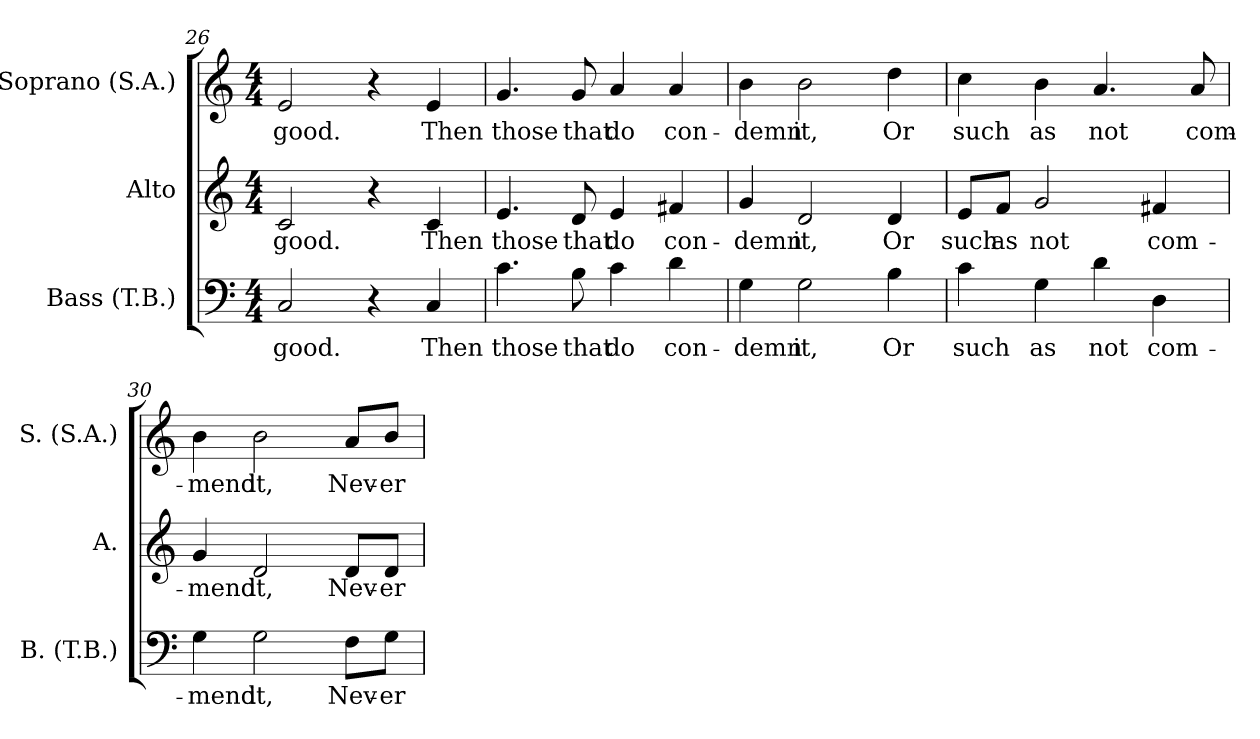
**kern	**text	**kern	**text	**kern	**text
*part3	*part3	*part2	*part2	*part1	*part1
*staff3	*staff3	*staff2	*staff2	*staff1	*staff1
*I"Bass (T.B.)	*	*I"Alto	*	*I"Soprano (S.A.)	*
*I'B. (T.B.)	*	*I'A.	*	*I'S. (S.A.)	*
*clefF4	*	*clefG2	*	*clefG2	*
*k[]	*	*k[]	*	*k[]	*
*C:	*	*C:	*	*C:	*
*M4/4	*	*M4/4	*	*M4/4	*
=26	=26	=26	=26	=26	=26
!	!LO:LY:b:color=#000000	!	!	!	!
!	!	!	!LO:LY:b:color=#000000	!	!
!	!	!	!	!	!LO:LY:b:color=#000000
2Ci/	good.	2ci/	good.	2ei/	good.
4r	.	4r	.	4r	.
!	!LO:LY:b:color=#000000	!	!	!	!
!	!	!	!LO:LY:b:color=#000000	!	!
!	!	!	!	!	!LO:LY:b:color=#000000
4Ci/	Then	4ci/	Then	4ei/	Then
=27	=27	=27	=27	=27	=27
!	!LO:LY:b:color=#000000	!	!	!	!
!	!	!	!LO:LY:b:color=#000000	!	!
!	!	!	!	!	!LO:LY:b:color=#000000
4.ci\	those	4.ei/	those	4.gi/	those
!	!LO:LY:b:color=#000000	!	!	!	!
!	!	!	!LO:LY:b:color=#000000	!	!
!	!	!	!	!	!LO:LY:b:color=#000000
8Bi\	that	8di/	that	8gi/	that
!	!LO:LY:b:color=#000000	!	!	!	!
!	!	!	!LO:LY:b:color=#000000	!	!
!	!	!	!	!	!LO:LY:b:color=#000000
4ci\	do	4ei/	do	4ai/	do
!	!LO:LY:b:color=#000000	!	!	!	!
!	!	!	!LO:LY:b:color=#000000	!	!
!	!	!	!	!	!LO:LY:b:color=#000000
4di\	con-	4f#Xi/	con-	4ai/	con-
=28	=28	=28	=28	=28	=28
!	!LO:LY:b:color=#000000	!	!	!	!
!	!	!	!LO:LY:b:color=#000000	!	!
!	!	!	!	!	!LO:LY:b:color=#000000
4Gi\	-demn	4gi/	-demn	4bi\	-demn
!	!LO:LY:b:color=#000000	!	!	!	!
!	!	!	!LO:LY:b:color=#000000	!	!
!	!	!	!	!	!LO:LY:b:color=#000000
2Gi\	it,	2di/	it,	2bi\	it,
!	!LO:LY:b:color=#000000	!	!	!	!
!	!	!	!LO:LY:b:color=#000000	!	!
!	!	!	!	!	!LO:LY:b:color=#000000
4Bi\	Or	4di/	Or	4ddi\	Or
=29	=29	=29	=29	=29	=29
!	!LO:LY:b:color=#000000	!	!	!	!
!	!	!	!LO:LY:b:color=#000000	!	!
!	!	!	!	!	!LO:LY:b:color=#000000
4ci\	such	8ei/L	such	4cci\	such
!	!	!	!LO:LY:b:color=#000000	!	!
.	.	8fi/J	as	.	.
!	!LO:LY:b:color=#000000	!	!	!	!
!	!	!	!LO:LY:b:color=#000000	!	!
!	!	!	!	!	!LO:LY:b:color=#000000
4Gi\	as	2gi/	not	4bi\	as
!	!LO:LY:b:color=#000000	!	!	!	!
!	!	!	!	!	!LO:LY:b:color=#000000
4di\	not	.	.	4.ai/	not
!	!LO:LY:b:color=#000000	!	!	!	!
!	!	!	!LO:LY:b:color=#000000	!	!
4Di\	com-	4f#Xi/	com-	.	.
!	!	!	!	!	!LO:LY:b:color=#000000
.	.	.	.	8ai/	com-
=30	=30	=30	=30	=30	=30
!	!LO:LY:b:color=#000000	!	!	!	!
!	!	!	!LO:LY:b:color=#000000	!	!
!	!	!	!	!	!LO:LY:b:color=#000000
4Gi\	-mend	4gi/	-mend	4bi\	-mend
!	!LO:LY:b:color=#000000	!	!	!	!
!	!	!	!LO:LY:b:color=#000000	!	!
!	!	!	!	!	!LO:LY:b:color=#000000
2Gi\	it,	2di/	it,	2bi\	it,
!	!LO:LY:b:color=#000000	!	!	!	!
!	!	!	!LO:LY:b:color=#000000	!	!
!	!	!	!	!	!LO:LY:b:color=#000000
8Fi\L	Nev-	8di/L	Nev-	8ai/L	Nev-
!	!LO:LY:b:color=#000000	!	!	!	!
!	!	!	!LO:LY:b:color=#000000	!	!
!	!	!	!	!	!LO:LY:b:color=#000000
8Gi\J	-er	8di/J	-er	8bi/J	-er
=	=	=	=	=	=
*-	*-	*-	*-	*-	*-
